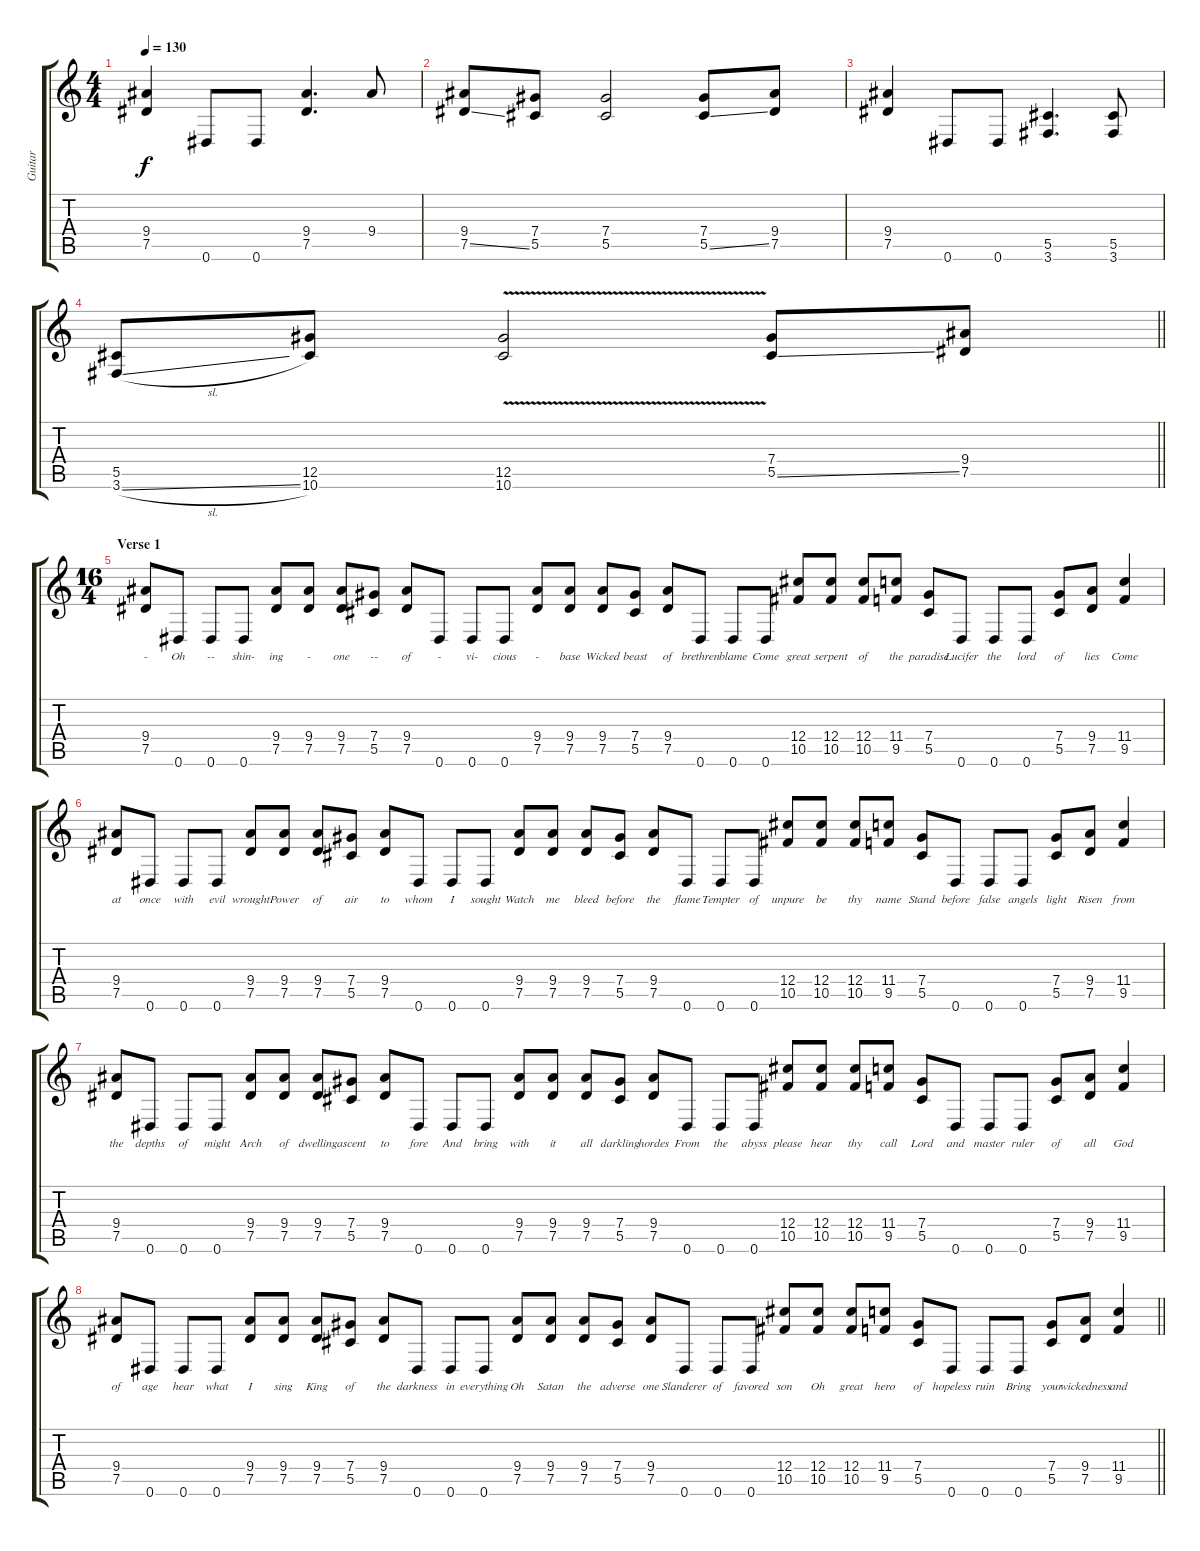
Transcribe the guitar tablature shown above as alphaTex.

\track ("Guitar" "Guitar") {instrument distortionguitar}
\staff {score tabs}
\tuning (Eb4 Bb3 Gb3 Db3 Ab2 Eb2) {hide}
\ts (4 4)
\tempo 130
\clef g2
\ks c
(9.4 7.5).4{dy f} 0.6.8 0.6.8 (9.4 7.5).4{d} 9.4.8 |
(9.4 7.5{ss}).8 (7.4 5.5).8 (7.4 5.5).2 (7.4 5.5{ss}).8 (9.4 7.5).8 |
(9.4 7.5).4 0.6.8 0.6.8 (5.5 3.6).4{d} (5.5 3.6).8 |
\barLineRight lightlight
(5.5 3.6{sl}).8 (12.5 10.6).8 (12.5 10.6{v}).2 (7.4 5.5{ss}).8 (9.4 7.5).8 |
\ts (16 4)
\section ("" "Verse 1")
(9.4 7.5).8{lyrics (0 "-") lyrics (1 "") lyrics (2 "") lyrics (3 "") lyrics (4 "")} 0.6.8{lyrics (0 "Oh") lyrics (1 "") lyrics (2 "") lyrics (3 "") lyrics (4 "")} 0.6.8{lyrics (0 "--") lyrics (1 "") lyrics (2 "") lyrics (3 "") lyrics (4 "")} 0.6.8{lyrics (0 "shin-") lyrics (1 "") lyrics (2 "") lyrics (3 "") lyrics (4 "")} (9.4 7.5).8{lyrics (0 "ing") lyrics (1 "") lyrics (2 "") lyrics (3 "") lyrics (4 "")} (9.4 7.5).8{lyrics (0 "-") lyrics (1 "") lyrics (2 "") lyrics (3 "") lyrics (4 "")} (9.4 7.5).8{lyrics (0 "one") lyrics (1 "") lyrics (2 "") lyrics (3 "") lyrics (4 "")} (7.4 5.5).8{lyrics (0 "--") lyrics (1 "") lyrics (2 "") lyrics (3 "") lyrics (4 "")} (9.4 7.5).8{lyrics (0 "of") lyrics (1 "") lyrics (2 "") lyrics (3 "") lyrics (4 "")} 0.6.8{lyrics (0 "-") lyrics (1 "") lyrics (2 "") lyrics (3 "") lyrics (4 "")} 0.6.8{lyrics (0 "vi-") lyrics (1 "") lyrics (2 "") lyrics (3 "") lyrics (4 "")} 0.6.8{lyrics (0 "cious") lyrics (1 "") lyrics (2 "") lyrics (3 "") lyrics (4 "")} (9.4 7.5).8{lyrics (0 "-") lyrics (1 "") lyrics (2 "") lyrics (3 "") lyrics (4 "")} (9.4 7.5).8{lyrics (0 "base") lyrics (1 "") lyrics (2 "") lyrics (3 "") lyrics (4 "")} (9.4 7.5).8{lyrics (0 "Wicked") lyrics (1 "") lyrics (2 "") lyrics (3 "") lyrics (4 "")} (7.4 5.5).8{lyrics (0 "beast") lyrics (1 "") lyrics (2 "") lyrics (3 "") lyrics (4 "")} (9.4 7.5).8{lyrics (0 "of") lyrics (1 "") lyrics (2 "") lyrics (3 "") lyrics (4 "")} 0.6.8{lyrics (0 "brethren") lyrics (1 "") lyrics (2 "") lyrics (3 "") lyrics (4 "")} 0.6.8{lyrics (0 "blame") lyrics (1 "") lyrics (2 "") lyrics (3 "") lyrics (4 "")} 0.6.8{lyrics (0 "Come") lyrics (1 "") lyrics (2 "") lyrics (3 "") lyrics (4 "")} (12.4 10.5).8{lyrics (0 "great") lyrics (1 "") lyrics (2 "") lyrics (3 "") lyrics (4 "")} (12.4 10.5).8{lyrics (0 "serpent") lyrics (1 "") lyrics (2 "") lyrics (3 "") lyrics (4 "")} (12.4 10.5).8{lyrics (0 "of") lyrics (1 "") lyrics (2 "") lyrics (3 "") lyrics (4 "")} (11.4 9.5).8{lyrics (0 "the") lyrics (1 "") lyrics (2 "") lyrics (3 "") lyrics (4 "")} (7.4 5.5).8{lyrics (0 "paradise") lyrics (1 "") lyrics (2 "") lyrics (3 "") lyrics (4 "")} 0.6.8{lyrics (0 "Lucifer") lyrics (1 "") lyrics (2 "") lyrics (3 "") lyrics (4 "")} 0.6.8{lyrics (0 "the") lyrics (1 "") lyrics (2 "") lyrics (3 "") lyrics (4 "")} 0.6.8{lyrics (0 "lord") lyrics (1 "") lyrics (2 "") lyrics (3 "") lyrics (4 "")} (7.4 5.5).8{lyrics (0 "of") lyrics (1 "") lyrics (2 "") lyrics (3 "") lyrics (4 "")} (9.4 7.5).8{lyrics (0 "lies") lyrics (1 "") lyrics (2 "") lyrics (3 "") lyrics (4 "")} (11.4 9.5).4{lyrics (0 "Come") lyrics (1 "") lyrics (2 "") lyrics (3 "") lyrics (4 "")} |
(9.4 7.5).8{lyrics (0 "at") lyrics (1 "") lyrics (2 "") lyrics (3 "") lyrics (4 "")} 0.6.8{lyrics (0 "once") lyrics (1 "") lyrics (2 "") lyrics (3 "") lyrics (4 "")} 0.6.8{lyrics (0 "with") lyrics (1 "") lyrics (2 "") lyrics (3 "") lyrics (4 "")} 0.6.8{lyrics (0 "evil") lyrics (1 "") lyrics (2 "") lyrics (3 "") lyrics (4 "")} (9.4 7.5).8{lyrics (0 "wrought") lyrics (1 "") lyrics (2 "") lyrics (3 "") lyrics (4 "")} (9.4 7.5).8{lyrics (0 "Power") lyrics (1 "") lyrics (2 "") lyrics (3 "") lyrics (4 "")} (9.4 7.5).8{lyrics (0 "of") lyrics (1 "") lyrics (2 "") lyrics (3 "") lyrics (4 "")} (7.4 5.5).8{lyrics (0 "air") lyrics (1 "") lyrics (2 "") lyrics (3 "") lyrics (4 "")} (9.4 7.5).8{lyrics (0 "to") lyrics (1 "") lyrics (2 "") lyrics (3 "") lyrics (4 "")} 0.6.8{lyrics (0 "whom") lyrics (1 "") lyrics (2 "") lyrics (3 "") lyrics (4 "")} 0.6.8{lyrics (0 "I") lyrics (1 "") lyrics (2 "") lyrics (3 "") lyrics (4 "")} 0.6.8{lyrics (0 "sought") lyrics (1 "") lyrics (2 "") lyrics (3 "") lyrics (4 "")} (9.4 7.5).8{lyrics (0 "Watch") lyrics (1 "") lyrics (2 "") lyrics (3 "") lyrics (4 "")} (9.4 7.5).8{lyrics (0 "me") lyrics (1 "") lyrics (2 "") lyrics (3 "") lyrics (4 "")} (9.4 7.5).8{lyrics (0 "bleed") lyrics (1 "") lyrics (2 "") lyrics (3 "") lyrics (4 "")} (7.4 5.5).8{lyrics (0 "before") lyrics (1 "") lyrics (2 "") lyrics (3 "") lyrics (4 "")} (9.4 7.5).8{lyrics (0 "the") lyrics (1 "") lyrics (2 "") lyrics (3 "") lyrics (4 "")} 0.6.8{lyrics (0 "flame") lyrics (1 "") lyrics (2 "") lyrics (3 "") lyrics (4 "")} 0.6.8{lyrics (0 "Tempter") lyrics (1 "") lyrics (2 "") lyrics (3 "") lyrics (4 "")} 0.6.8{lyrics (0 "of") lyrics (1 "") lyrics (2 "") lyrics (3 "") lyrics (4 "")} (12.4 10.5).8{lyrics (0 "unpure") lyrics (1 "") lyrics (2 "") lyrics (3 "") lyrics (4 "")} (12.4 10.5).8{lyrics (0 "be") lyrics (1 "") lyrics (2 "") lyrics (3 "") lyrics (4 "")} (12.4 10.5).8{lyrics (0 "thy") lyrics (1 "") lyrics (2 "") lyrics (3 "") lyrics (4 "")} (11.4 9.5).8{lyrics (0 "name") lyrics (1 "") lyrics (2 "") lyrics (3 "") lyrics (4 "")} (7.4 5.5).8{lyrics (0 "Stand") lyrics (1 "") lyrics (2 "") lyrics (3 "") lyrics (4 "")} 0.6.8{lyrics (0 "before") lyrics (1 "") lyrics (2 "") lyrics (3 "") lyrics (4 "")} 0.6.8{lyrics (0 "false") lyrics (1 "") lyrics (2 "") lyrics (3 "") lyrics (4 "")} 0.6.8{lyrics (0 "angels") lyrics (1 "") lyrics (2 "") lyrics (3 "") lyrics (4 "")} (7.4 5.5).8{lyrics (0 "light") lyrics (1 "") lyrics (2 "") lyrics (3 "") lyrics (4 "")} (9.4 7.5).8{lyrics (0 "Risen") lyrics (1 "") lyrics (2 "") lyrics (3 "") lyrics (4 "")} (11.4 9.5).4{lyrics (0 "from") lyrics (1 "") lyrics (2 "") lyrics (3 "") lyrics (4 "")} |
(9.4 7.5).8{lyrics (0 "the") lyrics (1 "") lyrics (2 "") lyrics (3 "") lyrics (4 "")} 0.6.8{lyrics (0 "depths") lyrics (1 "") lyrics (2 "") lyrics (3 "") lyrics (4 "")} 0.6.8{lyrics (0 "of") lyrics (1 "") lyrics (2 "") lyrics (3 "") lyrics (4 "")} 0.6.8{lyrics (0 "might") lyrics (1 "") lyrics (2 "") lyrics (3 "") lyrics (4 "")} (9.4 7.5).8{lyrics (0 "Arch") lyrics (1 "") lyrics (2 "") lyrics (3 "") lyrics (4 "")} (9.4 7.5).8{lyrics (0 "of") lyrics (1 "") lyrics (2 "") lyrics (3 "") lyrics (4 "")} (9.4 7.5).8{lyrics (0 "dwelling") lyrics (1 "") lyrics (2 "") lyrics (3 "") lyrics (4 "")} (7.4 5.5).8{lyrics (0 "ascent") lyrics (1 "") lyrics (2 "") lyrics (3 "") lyrics (4 "")} (9.4 7.5).8{lyrics (0 "to") lyrics (1 "") lyrics (2 "") lyrics (3 "") lyrics (4 "")} 0.6.8{lyrics (0 "fore") lyrics (1 "") lyrics (2 "") lyrics (3 "") lyrics (4 "")} 0.6.8{lyrics (0 "And") lyrics (1 "") lyrics (2 "") lyrics (3 "") lyrics (4 "")} 0.6.8{lyrics (0 "bring") lyrics (1 "") lyrics (2 "") lyrics (3 "") lyrics (4 "")} (9.4 7.5).8{lyrics (0 "with") lyrics (1 "") lyrics (2 "") lyrics (3 "") lyrics (4 "")} (9.4 7.5).8{lyrics (0 "it") lyrics (1 "") lyrics (2 "") lyrics (3 "") lyrics (4 "")} (9.4 7.5).8{lyrics (0 "all") lyrics (1 "") lyrics (2 "") lyrics (3 "") lyrics (4 "")} (7.4 5.5).8{lyrics (0 "darkling") lyrics (1 "") lyrics (2 "") lyrics (3 "") lyrics (4 "")} (9.4 7.5).8{lyrics (0 "hordes") lyrics (1 "") lyrics (2 "") lyrics (3 "") lyrics (4 "")} 0.6.8{lyrics (0 "From") lyrics (1 "") lyrics (2 "") lyrics (3 "") lyrics (4 "")} 0.6.8{lyrics (0 "the") lyrics (1 "") lyrics (2 "") lyrics (3 "") lyrics (4 "")} 0.6.8{lyrics (0 "abyss") lyrics (1 "") lyrics (2 "") lyrics (3 "") lyrics (4 "")} (12.4 10.5).8{lyrics (0 "please") lyrics (1 "") lyrics (2 "") lyrics (3 "") lyrics (4 "")} (12.4 10.5).8{lyrics (0 "hear") lyrics (1 "") lyrics (2 "") lyrics (3 "") lyrics (4 "")} (12.4 10.5).8{lyrics (0 "thy") lyrics (1 "") lyrics (2 "") lyrics (3 "") lyrics (4 "")} (11.4 9.5).8{lyrics (0 "call") lyrics (1 "") lyrics (2 "") lyrics (3 "") lyrics (4 "")} (7.4 5.5).8{lyrics (0 "Lord") lyrics (1 "") lyrics (2 "") lyrics (3 "") lyrics (4 "")} 0.6.8{lyrics (0 "and") lyrics (1 "") lyrics (2 "") lyrics (3 "") lyrics (4 "")} 0.6.8{lyrics (0 "master") lyrics (1 "") lyrics (2 "") lyrics (3 "") lyrics (4 "")} 0.6.8{lyrics (0 "ruler") lyrics (1 "") lyrics (2 "") lyrics (3 "") lyrics (4 "")} (7.4 5.5).8{lyrics (0 "of") lyrics (1 "") lyrics (2 "") lyrics (3 "") lyrics (4 "")} (9.4 7.5).8{lyrics (0 "all") lyrics (1 "") lyrics (2 "") lyrics (3 "") lyrics (4 "")} (11.4 9.5).4{lyrics (0 "God") lyrics (1 "") lyrics (2 "") lyrics (3 "") lyrics (4 "")} |
\barLineRight lightlight
(9.4 7.5).8{lyrics (0 "of") lyrics (1 "") lyrics (2 "") lyrics (3 "") lyrics (4 "")} 0.6.8{lyrics (0 "age") lyrics (1 "") lyrics (2 "") lyrics (3 "") lyrics (4 "")} 0.6.8{lyrics (0 "hear") lyrics (1 "") lyrics (2 "") lyrics (3 "") lyrics (4 "")} 0.6.8{lyrics (0 "what") lyrics (1 "") lyrics (2 "") lyrics (3 "") lyrics (4 "")} (9.4 7.5).8{lyrics (0 "I") lyrics (1 "") lyrics (2 "") lyrics (3 "") lyrics (4 "")} (9.4 7.5).8{lyrics (0 "sing") lyrics (1 "") lyrics (2 "") lyrics (3 "") lyrics (4 "")} (9.4 7.5).8{lyrics (0 "King") lyrics (1 "") lyrics (2 "") lyrics (3 "") lyrics (4 "")} (7.4 5.5).8{lyrics (0 "of") lyrics (1 "") lyrics (2 "") lyrics (3 "") lyrics (4 "")} (9.4 7.5).8{lyrics (0 "the") lyrics (1 "") lyrics (2 "") lyrics (3 "") lyrics (4 "")} 0.6.8{lyrics (0 "darkness") lyrics (1 "") lyrics (2 "") lyrics (3 "") lyrics (4 "")} 0.6.8{lyrics (0 "in") lyrics (1 "") lyrics (2 "") lyrics (3 "") lyrics (4 "")} 0.6.8{lyrics (0 "everything") lyrics (1 "") lyrics (2 "") lyrics (3 "") lyrics (4 "")} (9.4 7.5).8{lyrics (0 "Oh") lyrics (1 "") lyrics (2 "") lyrics (3 "") lyrics (4 "")} (9.4 7.5).8{lyrics (0 "Satan") lyrics (1 "") lyrics (2 "") lyrics (3 "") lyrics (4 "")} (9.4 7.5).8{lyrics (0 "the") lyrics (1 "") lyrics (2 "") lyrics (3 "") lyrics (4 "")} (7.4 5.5).8{lyrics (0 "adverse") lyrics (1 "") lyrics (2 "") lyrics (3 "") lyrics (4 "")} (9.4 7.5).8{lyrics (0 "one") lyrics (1 "") lyrics (2 "") lyrics (3 "") lyrics (4 "")} 0.6.8{lyrics (0 "Slanderer") lyrics (1 "") lyrics (2 "") lyrics (3 "") lyrics (4 "")} 0.6.8{lyrics (0 "of") lyrics (1 "") lyrics (2 "") lyrics (3 "") lyrics (4 "")} 0.6.8{lyrics (0 "favored") lyrics (1 "") lyrics (2 "") lyrics (3 "") lyrics (4 "")} (12.4 10.5).8{lyrics (0 "son") lyrics (1 "") lyrics (2 "") lyrics (3 "") lyrics (4 "")} (12.4 10.5).8{lyrics (0 "Oh") lyrics (1 "") lyrics (2 "") lyrics (3 "") lyrics (4 "")} (12.4 10.5).8{lyrics (0 "great") lyrics (1 "") lyrics (2 "") lyrics (3 "") lyrics (4 "")} (11.4 9.5).8{lyrics (0 "hero") lyrics (1 "") lyrics (2 "") lyrics (3 "") lyrics (4 "")} (7.4 5.5).8{lyrics (0 "of") lyrics (1 "") lyrics (2 "") lyrics (3 "") lyrics (4 "")} 0.6.8{lyrics (0 "hopeless") lyrics (1 "") lyrics (2 "") lyrics (3 "") lyrics (4 "")} 0.6.8{lyrics (0 "ruin") lyrics (1 "") lyrics (2 "") lyrics (3 "") lyrics (4 "")} 0.6.8{lyrics (0 "Bring") lyrics (1 "") lyrics (2 "") lyrics (3 "") lyrics (4 "")} (7.4 5.5).8{lyrics (0 "your") lyrics (1 "") lyrics (2 "") lyrics (3 "") lyrics (4 "")} (9.4 7.5).8{lyrics (0 "wickedness") lyrics (1 "") lyrics (2 "") lyrics (3 "") lyrics (4 "")} (11.4 9.5).4{lyrics (0 "and") lyrics (1 "") lyrics (2 "") lyrics (3 "") lyrics (4 "")}
